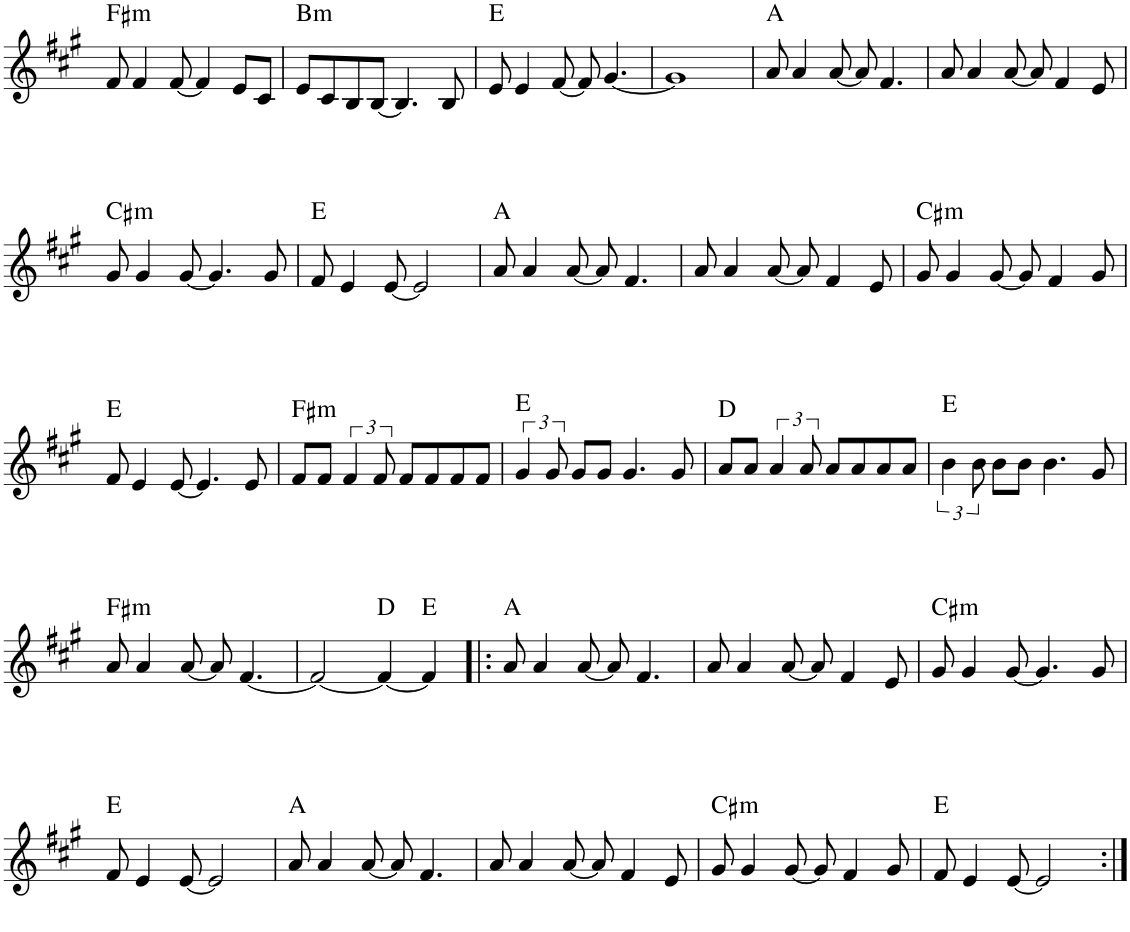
**kern	**harte
*part1	*part1
*staff1	*
*I"Piano	*
*I'Pno.	*
!!LO:PB:g=z
*clefG2	*
*k[f#c#g#]	*
*M4/4	*
=47	=47
!	!LO:H:kt=m
8f#/	F#:min
4f#/	.
[8f#/	.
4f#/]	.
8e/L	.
8c#/J	.
=48	=48
!	!LO:H:kt=m
8e/L	B:min
8c#/	.
8B/	.
[8B/J	.
4.B/]	.
8B/	.
=49	=49
8e/	E:maj
4e/	.
[8f#/	.
8f#/]	.
[4.g#/	.
=50	=50
1g#]	.
=51	=51
8a/	A:maj
4a/	.
[8a/	.
8a/]	.
4.f#/	.
=52	=52
8a/	.
4a/	.
[8a/	.
8a/]	.
4f#/	.
8e/	.
!!LO:LB:g=z
=53	=53
!	!LO:H:kt=m
8g#/	C#:min
4g#/	.
[8g#/	.
4.g#/]	.
8g#/	.
=54	=54
8f#/	E:maj
4e/	.
[8e/	.
2e/]	.
=55	=55
8a/	A:maj
4a/	.
[8a/	.
8a/]	.
4.f#/	.
=56	=56
8a/	.
4a/	.
[8a/	.
8a/]	.
4f#/	.
8e/	.
=57	=57
!	!LO:H:kt=m
8g#/	C#:min
4g#/	.
[8g#/	.
8g#/]	.
4f#/	.
8g#/	.
!!LO:LB:g=z
=58	=58
8f#/	E:maj
4e/	.
[8e/	.
4.e/]	.
8e/	.
=59	=59
!	!LO:H:kt=m
8f#/L	F#:min
8f#/J	.
6f#/	.
12f#/	.
8f#/L	.
8f#/	.
8f#/	.
8f#/J	.
=60	=60
6g#/	E:maj
12g#/	.
8g#/L	.
8g#/J	.
4.g#/	.
8g#/	.
=61	=61
8a/L	D:maj
8a/J	.
6a/	.
12a/	.
8a/L	.
8a/	.
8a/	.
8a/J	.
=62	=62
6b\	E:maj
12b\	.
8b\L	.
8b\J	.
4.b\	.
8g#/	.
!!LO:LB:g=z
=63	=63
!	!LO:H:kt=m
8a/	F#:min
4a/	.
[8a/	.
8a/]	.
[4.f#/	.
=64	=64
2f#/_	.
4f#/_	D:maj
4f#/]	E:maj
=65!|:	=65!|:
8a/	A:maj
4a/	.
[8a/	.
8a/]	.
4.f#/	.
=66	=66
8a/	.
4a/	.
[8a/	.
8a/]	.
4f#/	.
8e/	.
=67	=67
!	!LO:H:kt=m
8g#/	C#:min
4g#/	.
[8g#/	.
4.g#/]	.
8g#/	.
!!LO:LB:g=z
=68	=68
8f#/	E:maj
4e/	.
[8e/	.
2e/]	.
=69	=69
8a/	A:maj
4a/	.
[8a/	.
8a/]	.
4.f#/	.
=70	=70
8a/	.
4a/	.
[8a/	.
8a/]	.
4f#/	.
8e/	.
=71	=71
!	!LO:H:kt=m
8g#/	C#:min
4g#/	.
[8g#/	.
8g#/]	.
4f#/	.
8g#/	.
=72	=72
8f#/	E:maj
4e/	.
[8e/	.
2e/]	.
=:|!	=:|!
*-	*-
